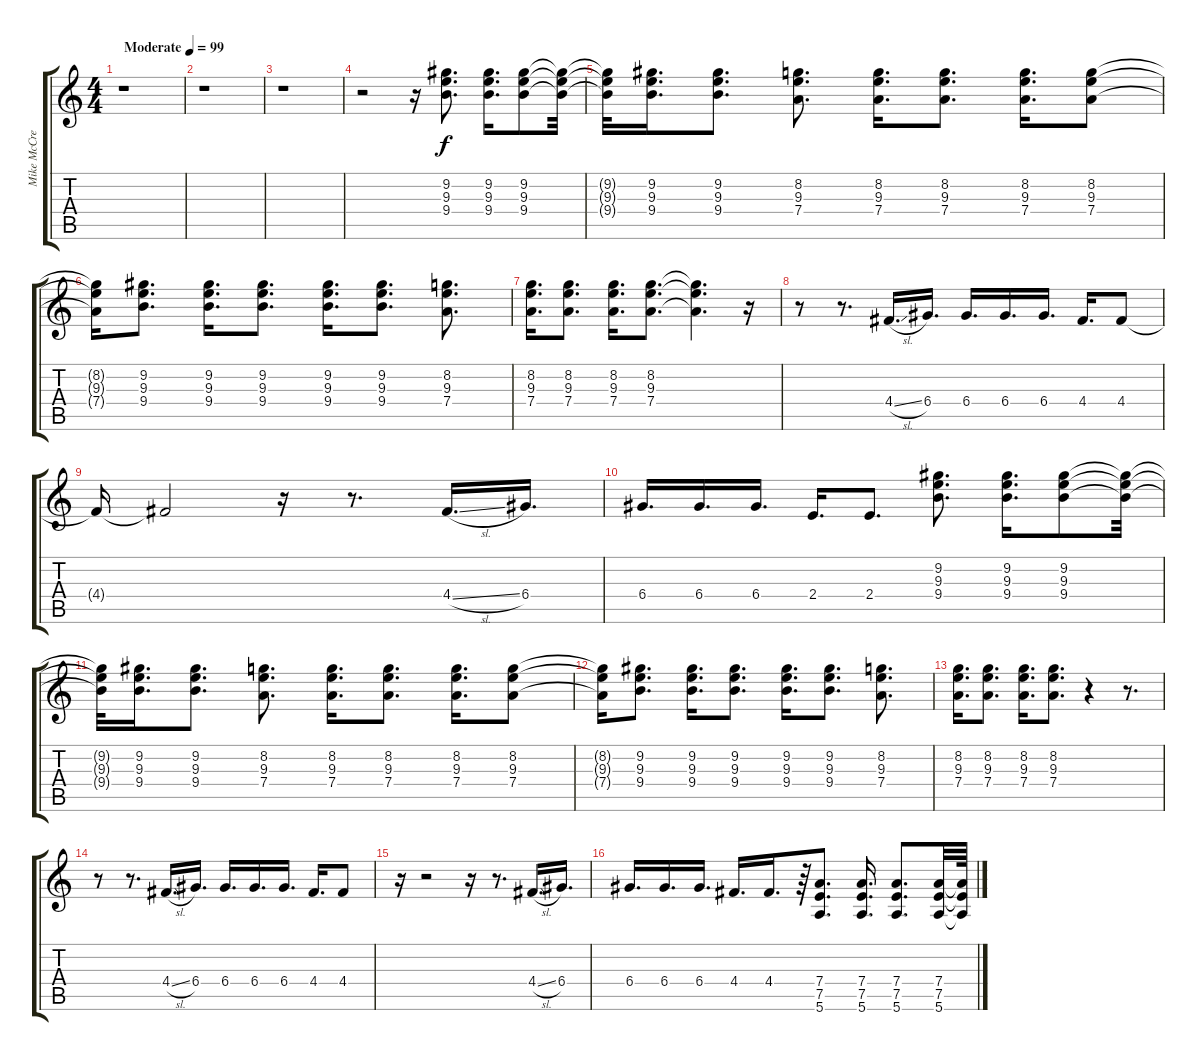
\track ("Mike McCready" "Mike McCre") {instrument distortionguitar}
\staff {score tabs}
\tuning (E4 B3 G3 D3 A2 E2) {hide}
\ts (4 4)
\tempo (99 "Moderate")
\clef g2
\ks c
r.1{dy f instrument distortionguitar} |
r.1 |
r.1 |
r.2 r.16 (9.2 9.3 9.4).8{d} (9.2 9.3 9.4).16{d} (9.2 9.3 9.4).8 (9.2{t} 9.3{t} 9.4{t}).32 |
(9.2{t} 9.3{t} 9.4{t}).32 (9.2 9.3 9.4).16{d} (9.2 9.3 9.4).8{d} (8.2 9.3 7.4).8{d} (8.2 9.3 7.4).16{d} (8.2 9.3 7.4).8{d} (8.2 9.3 7.4).16{d} (8.2 9.3 7.4).8 |
(8.2{t} 9.3{t} 7.4{t}).16 (9.2 9.3 9.4).8{d} (9.2 9.3 9.4).16{d} (9.2 9.3 9.4).8{d} (9.2 9.3 9.4).16{d} (9.2 9.3 9.4).8{d} (8.2 9.3 7.4).8{d} |
(8.2 9.3 7.4).16{d} (8.2 9.3 7.4).8{d} (8.2 9.3 7.4).16{d} (8.2 9.3 7.4).8{d} (8.2{t} 9.3{t} 7.4{t}).4{d} r.16 |
r.8 r.8{d} 4.4{sl}.16{d} 6.4.16{d} 6.4.16{d} 6.4.16{d} 6.4.16{d} 4.4.16{d} 4.4.8 |
4.4{t}.16 4.4{t}.2 r.16 r.8{d} 4.4{sl}.16{d} 6.4.16{d} |
6.4.16{d} 6.4.16{d} 6.4.16{d} 2.4.16{d} 2.4.8{d} (9.2 9.3 9.4).8{d} (9.2 9.3 9.4).16{d} (9.2 9.3 9.4).8 (9.2{t} 9.3{t} 9.4{t}).32 |
(9.2{t} 9.3{t} 9.4{t}).32 (9.2 9.3 9.4).16{d} (9.2 9.3 9.4).8{d} (8.2 9.3 7.4).8{d} (8.2 9.3 7.4).16{d} (8.2 9.3 7.4).8{d} (8.2 9.3 7.4).16{d} (8.2 9.3 7.4).8 |
(8.2{t} 9.3{t} 7.4{t}).16 (9.2 9.3 9.4).8{d} (9.2 9.3 9.4).16{d} (9.2 9.3 9.4).8{d} (9.2 9.3 9.4).16{d} (9.2 9.3 9.4).8{d} (8.2 9.3 7.4).8{d} |
(8.2 9.3 7.4).16{d} (8.2 9.3 7.4).8{d} (8.2 9.3 7.4).16{d} (8.2 9.3 7.4).8{d} r.4 r.8{d} |
r.8 r.8{d} 4.4{sl}.16{d} 6.4.16{d} 6.4.16{d} 6.4.16{d} 6.4.16{d} 4.4.16{d} 4.4.8 |
r.16 r.2 r.16 r.8{d} 4.4{sl}.16{d} 6.4.16{d} |
6.4.16{d} 6.4.16{d} 6.4.16{d} 4.4.16{d} 4.4.16{d} r.64 (7.4 7.5 5.6).8{d} (7.4 7.5 5.6).16{d} (7.4 7.5 5.6).8{d} (7.4 7.5 5.6).32 (7.4{t} 7.5{t} 5.6{t}).64
